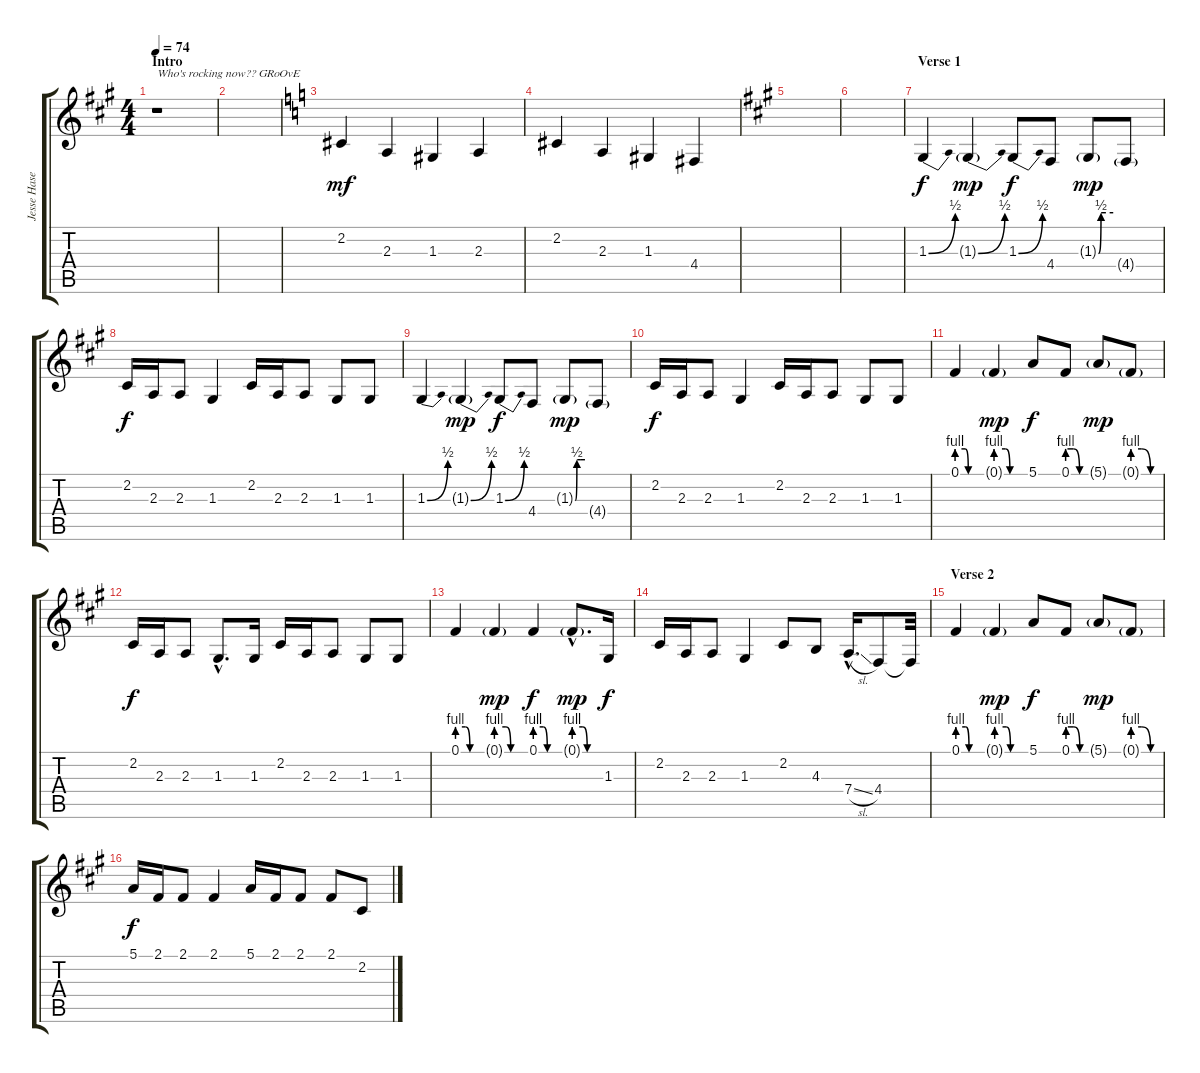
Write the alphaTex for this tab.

\track ("Jesse Hasek (Left)" "Jesse Hase") {instrument clarinet}
\staff {score tabs}
\tuning (E4 B3 G3 D3 A2 E2) {hide}
\ts (4 4)
\section ("" "Intro")
\tempo 74
\clef g2
\ks f#minor
r.1{txt "Who's rocking now?? GRoOvE" dy mf instrument clarinet} |
|
\ks c
2.2.4 2.3.4 1.3.4 2.3.4 |
2.2.4 2.3.4 1.3.4 4.4.4 |
\ks f#minor
|
|
\section ("" "Verse 1")
1.3{be (bend 0 0 60 2)}.4{dy f} 1.3{be (bend 0 0 60 2) g}.4{dy mp} 1.3{be (bend 0 0 60 2)}.8{dy f} 4.4.8 1.3{be (custom 0 0 10 2 13 2 30 2 60 2) g}.8{dy mp} 4.4{g}.8 |
2.2.16{dy f} 2.3.16 2.3.8 1.3.4 2.2.16 2.3.16 2.3.8 1.3.8 1.3.8 |
1.3{be (bend 0 0 60 2)}.4 1.3{be (bend 0 0 60 2) g}.4{dy mp} 1.3{be (bend 0 0 60 2)}.8{dy f} 4.4.8 1.3{be (custom 0 0 10 2 13 2 30 2 60 2) g}.8{dy mp} 4.4{g}.8 |
2.2.16{dy f} 2.3.16 2.3.8 1.3.4 2.2.16 2.3.16 2.3.8 1.3.8 1.3.8 |
0.1{be (custom 0 4 20 4 28 0 39 0 60 0)}.4 0.1{be (custom 0 4 20 4 29 0 40 0 60 0) g}.4{dy mp} 5.1.8{dy f} 0.1{be (custom 0 4 20 4 40 0 60 0)}.8 5.1{g}.8{dy mp} 0.1{be (custom 0 4 20 4 40 0 60 0) g}.8 |
2.2.16{dy f} 2.3.16 2.3.8 1.3{hac}.8{d} 1.3.16 2.2.16 2.3.16 2.3.8 1.3.8 1.3.8 |
0.1{be (custom 0 4 20 4 31 0 40 0 60 0)}.4 0.1{be (custom 0 4 20 4 30 0 40 0 60 0) g}.4{dy mp} 0.1{be (custom 0 4 20 4 30 0 40 0 60 0)}.4{dy f} 0.1{be (custom 0 4 20 4 30 0 40 0 60 0) g hac}.8{d dy mp} 1.3.16{dy f} |
2.2.16 2.3.16 2.3.8 1.3.4 2.2.8 4.3.8 7.4{sl hac}.16{d} 4.4.8 4.4{t}.32 |
\section ("" "Verse 2")
0.1{be (custom 0 4 20 4 28 0 39 0 60 0)}.4 0.1{be (custom 0 4 20 4 29 0 40 0 60 0) g}.4{dy mp} 5.1.8{dy f} 0.1{be (custom 0 4 20 4 40 0 60 0)}.8 5.1{g}.8{dy mp} 0.1{be (custom 0 4 20 4 40 0 60 0) g}.8 |
5.1.16{dy f} 2.1.16 2.1.8 2.1.4 5.1.16 2.1.16 2.1.8 2.1.8 2.2.8
